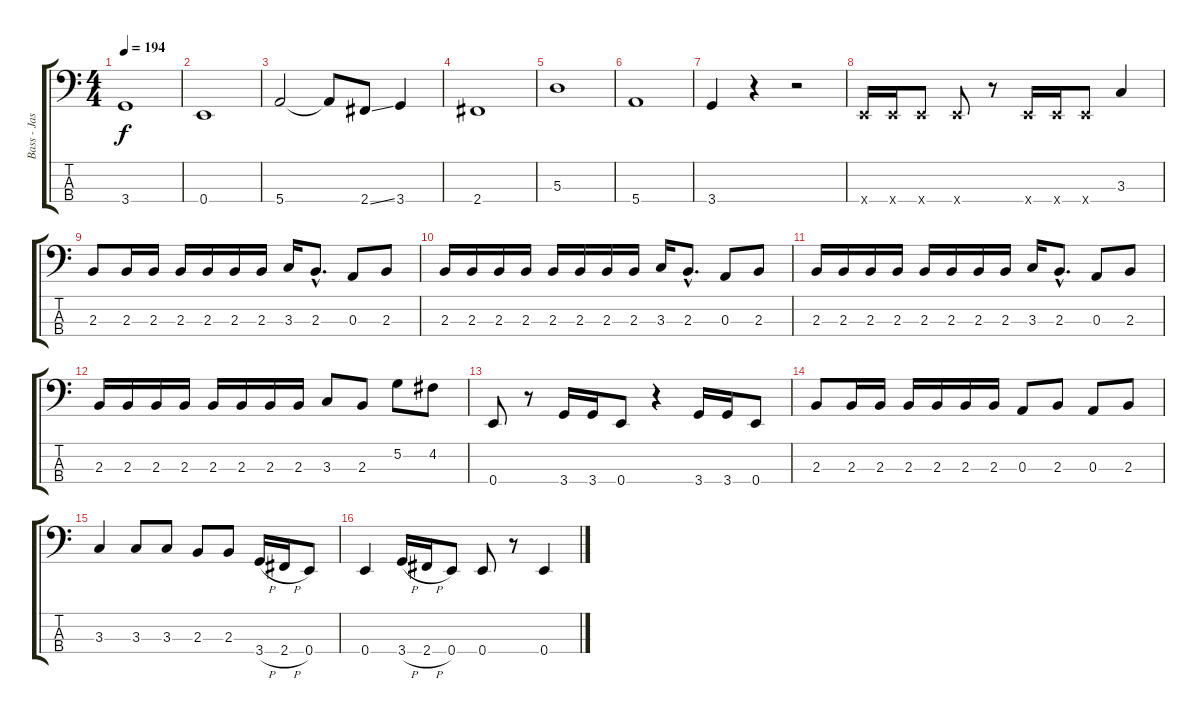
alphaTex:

\track ("Bass - Jason" "Bass - Jas") {instrument electricbasspick}
\staff {score tabs}
\tuning (G2 D2 A1 E1) {hide}
\ts (4 4)
\tempo 194
\clef f4
\ks c
3.4.1{dy f} |
0.4.1 |
5.4.2 5.4{t}.8 2.4{ss}.8 3.4.4 |
2.4.1 |
5.3.1 |
5.4.1 |
3.4.4 r.4 r.2 |
0.4{x}.16 0.4{x}.16 0.4{x}.8 0.4{x}.8 r.8 0.4{x}.16 0.4{x}.16 0.4{x}.8 3.3.4 |
2.3.8 2.3.16 2.3.16 2.3.16 2.3.16 2.3.16 2.3.16 3.3.16 2.3{hac}.8{d} 0.3.8 2.3.8 |
2.3.16 2.3.16 2.3.16 2.3.16 2.3.16 2.3.16 2.3.16 2.3.16 3.3.16 2.3{hac}.8{d} 0.3.8 2.3.8 |
2.3.16 2.3.16 2.3.16 2.3.16 2.3.16 2.3.16 2.3.16 2.3.16 3.3.16 2.3{hac}.8{d} 0.3.8 2.3.8 |
2.3.16 2.3.16 2.3.16 2.3.16 2.3.16 2.3.16 2.3.16 2.3.16 3.3.8 2.3.8 5.2.8 4.2.8 |
0.4.8 r.8 3.4.16 3.4.16 0.4.8 r.4 3.4.16 3.4.16 0.4.8 |
2.3.8 2.3.16 2.3.16 2.3.16 2.3.16 2.3.16 2.3.16 0.3.8 2.3.8 0.3.8 2.3.8 |
3.3.4 3.3.8 3.3.8 2.3.8 2.3.8 3.4{h}.16 2.4{h}.16 0.4.8 |
0.4.4 3.4{h}.16 2.4{h}.16 0.4.8 0.4.8 r.8 0.4.4
